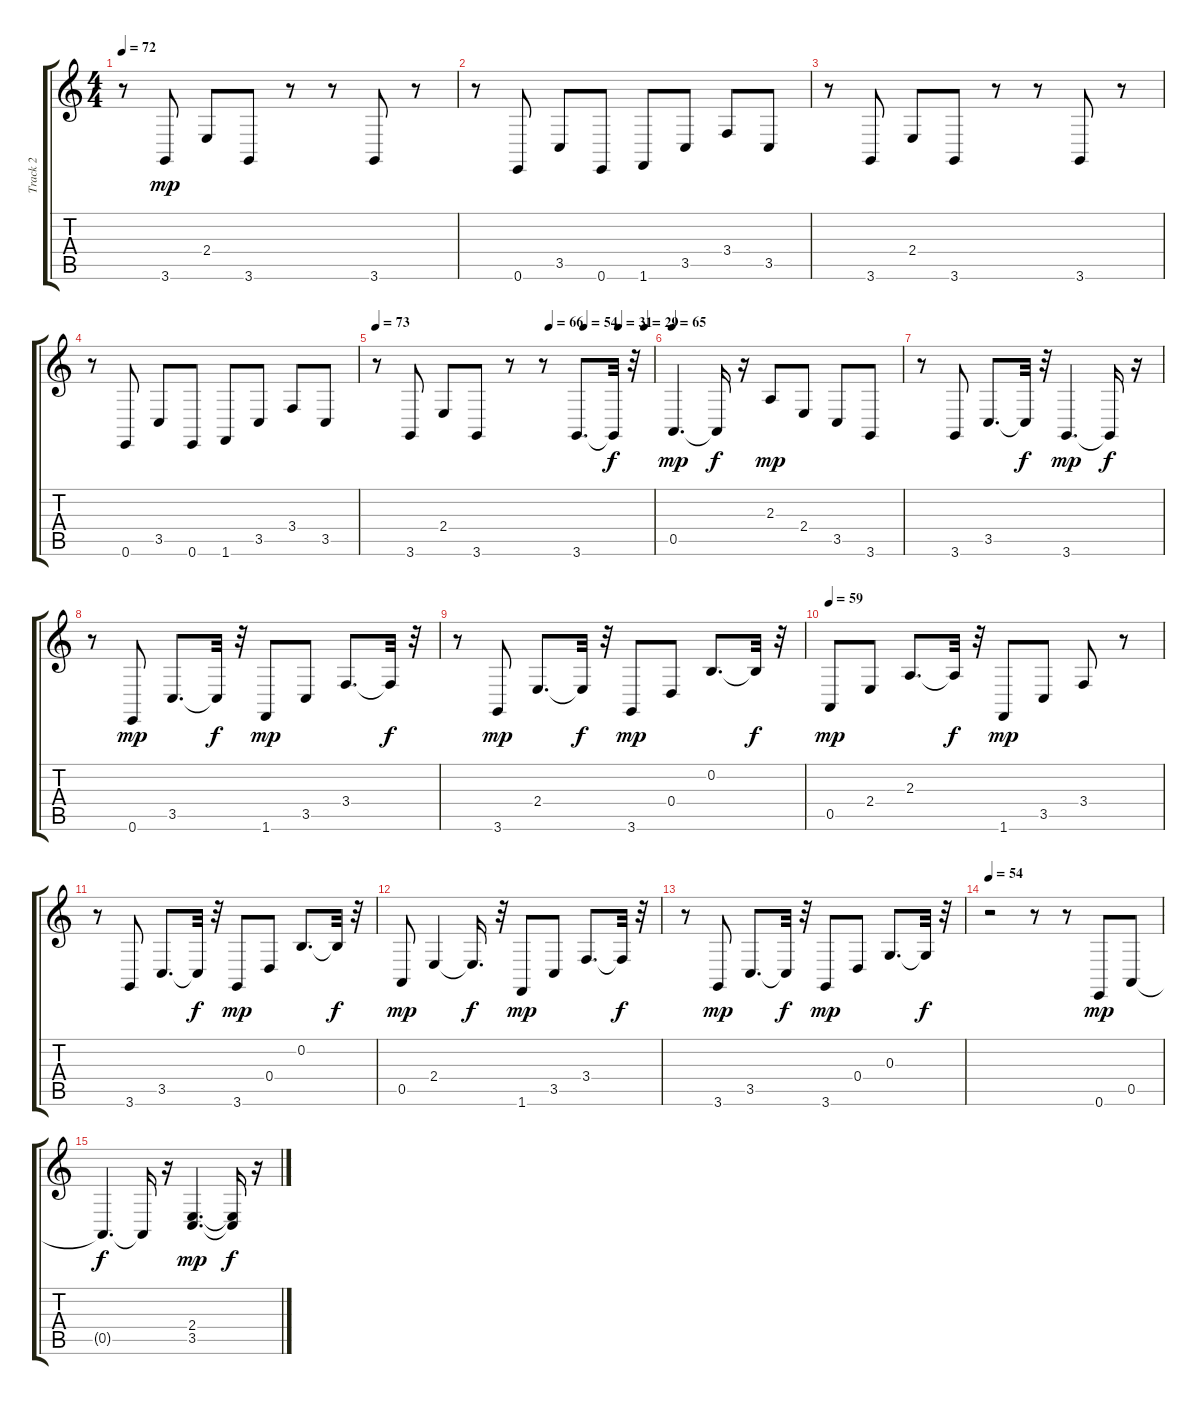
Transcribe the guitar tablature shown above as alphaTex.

\track ("Track 2" "Track 2") {instrument acousticgrandpiano}
\staff {score tabs}
\tuning (E4 B3 G3 D3 A2 E2) {hide}
\ts (4 4)
\tempo 72
\clef g2
\ks c
r.8{dy mp} 3.6.8 2.4.8 3.6.8 r.8 r.8 3.6.8 r.8 |
r.8 0.6.8 3.5.8 0.6.8 1.6.8 3.5.8 3.4.8 3.5.8 |
r.8 3.6.8 2.4.8 3.6.8 r.8 r.8 3.6.8 r.8 |
r.8 0.6.8 3.5.8 0.6.8 1.6.8 3.5.8 3.4.8 3.5.8 |
\tempo 73
\tempo (66 0.625)
\tempo (54 0.75)
\tempo (31 0.875)
\tempo (29 0.96875)
r.8 3.6.8 2.4.8 3.6.8 r.8 r.8 3.6.8{d} 3.6{t}.32{dy f} r.32 |
\tempo 65
0.5.4{d dy mp} 0.5{t}.16{dy f} r.16 2.3.8{dy mp} 2.4.8 3.5.8 3.6.8 |
r.8 3.6.8 3.5.8{d} 3.5{t}.32{dy f} r.32 3.6.4{d dy mp} 3.6{t}.16{dy f} r.16 |
r.8 0.6.8{dy mp} 3.5.8{d} 3.5{t}.32{dy f} r.32 1.6.8{dy mp} 3.5.8 3.4.8{d} 3.4{t}.32{dy f} r.32 |
r.8 3.6.8{dy mp} 2.4.8{d} 2.4{t}.32{dy f} r.32 3.6.8{dy mp} 0.4.8 0.2.8{d} 0.2{t}.32{dy f} r.32 |
\tempo 59
0.5.8{dy mp} 2.4.8 2.3.8{d} 2.3{t}.32{dy f} r.32 1.6.8{dy mp} 3.5.8 3.4.8 r.8 |
r.8 3.6.8 3.5.8{d} 3.5{t}.32{dy f} r.32 3.6.8{dy mp} 0.4.8 0.2.8{d} 0.2{t}.32{dy f} r.32 |
0.5.8{dy mp} 2.4.4 2.4{t}.16{d dy f} r.32 1.6.8{dy mp} 3.5.8 3.4.8{d} 3.4{t}.32{dy f} r.32 |
r.8 3.6.8{dy mp} 3.5.8{d} 3.5{t}.32{dy f} r.32 3.6.8{dy mp} 0.4.8 0.3.8{d} 0.3{t}.32{dy f} r.32 |
\tempo 54
r.2 r.8 r.8 0.6.8{dy mp} 0.5.8 |
0.5{t}.4{d dy f} 0.5{t}.16 r.16 (2.4 3.5).4{d dy mp} (2.4{t} 3.5{t}).16{dy f} r.16
